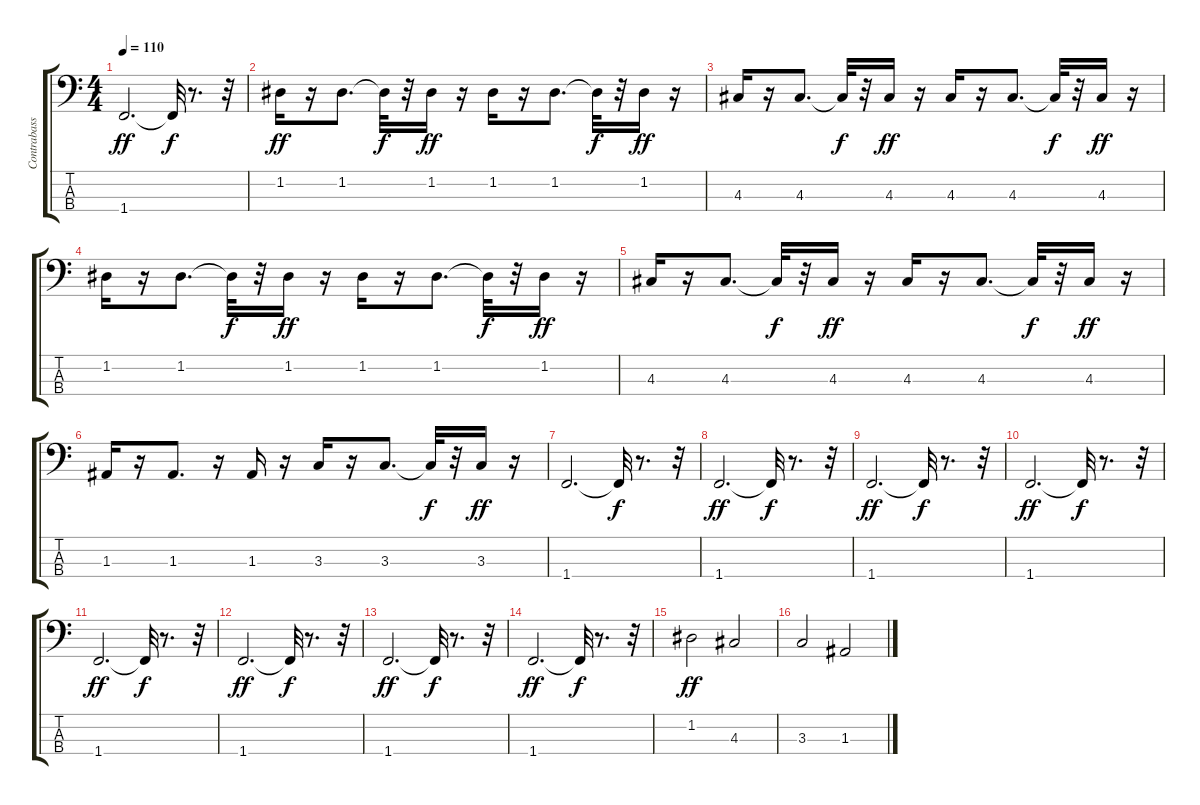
\track ("Contrabass          " "Contrabass") {instrument contrabass}
\staff {score tabs}
\tuning (G2 D2 A1 E1) {hide}
\ts (4 4)
\tempo 110
\clef f4
\ks c
1.4.2{d dy ff} 1.4{t}.32{dy f} r.8{d} r.32 |
1.2.16{dy ff} r.16 1.2.8{d} 1.2{t}.32{dy f} r.32 1.2.16{dy ff} r.16 1.2.16 r.16 1.2.8{d} 1.2{t}.32{dy f} r.32 1.2.16{dy ff} r.16 |
4.3.16 r.16 4.3.8{d} 4.3{t}.32{dy f} r.32 4.3.16{dy ff} r.16 4.3.16 r.16 4.3.8{d} 4.3{t}.32{dy f} r.32 4.3.16{dy ff} r.16 |
1.2.16 r.16 1.2.8{d} 1.2{t}.32{dy f} r.32 1.2.16{dy ff} r.16 1.2.16 r.16 1.2.8{d} 1.2{t}.32{dy f} r.32 1.2.16{dy ff} r.16 |
4.3.16 r.16 4.3.8{d} 4.3{t}.32{dy f} r.32 4.3.16{dy ff} r.16 4.3.16 r.16 4.3.8{d} 4.3{t}.32{dy f} r.32 4.3.16{dy ff} r.16 |
1.3.16 r.16 1.3.8{d} r.16 1.3.16 r.16 3.3.16 r.16 3.3.8{d} 3.3{t}.32{dy f} r.32 3.3.16{dy ff} r.16 |
1.4.2{d} 1.4{t}.32{dy f} r.8{d} r.32 |
1.4.2{d dy ff} 1.4{t}.32{dy f} r.8{d} r.32 |
1.4.2{d dy ff} 1.4{t}.32{dy f} r.8{d} r.32 |
1.4.2{d dy ff} 1.4{t}.32{dy f} r.8{d} r.32 |
1.4.2{d dy ff} 1.4{t}.32{dy f} r.8{d} r.32 |
1.4.2{d dy ff} 1.4{t}.32{dy f} r.8{d} r.32 |
1.4.2{d dy ff} 1.4{t}.32{dy f} r.8{d} r.32 |
1.4.2{d dy ff} 1.4{t}.32{dy f} r.8{d} r.32 |
1.2.2{dy ff} 4.3.2 |
3.3.2 1.3.2
